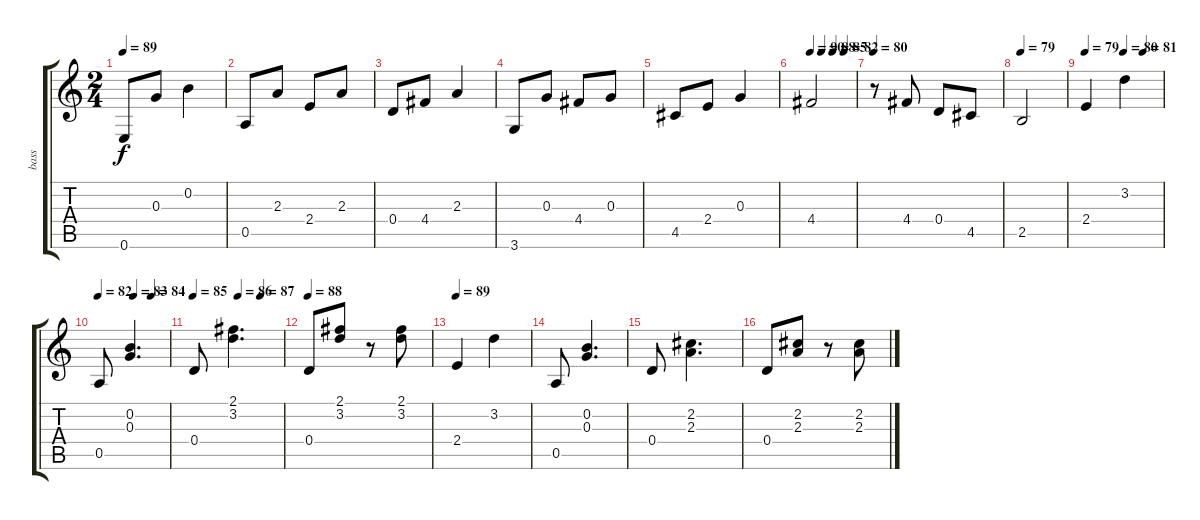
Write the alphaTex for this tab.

\track ("bass" "bass") {instrument acousticguitarnylon}
\staff {score tabs}
\tuning (E4 B3 G3 D3 A2 E2) {hide}
\ts (2 4)
\tempo 89
\clef g2
\ks c
0.6.8{dy f} 0.3.8 0.2.4 |
0.5.8 2.3.8 2.4.8 2.3.8 |
0.4.8 4.4.8 2.3.4 |
3.6.8 0.3.8 4.4.8 0.3.8 |
4.5.8 2.4.8 0.3.4 |
\tempo 90
\tempo (88 0.25)
\tempo (85 0.5)
\tempo (82 0.75)
4.4.2 |
\tempo 80
r.8 4.4.8 0.4.8 4.5.8 |
\tempo 79
2.5.2 |
\tempo 79
\tempo (80 0.5)
\tempo (81 0.75)
2.4.4 3.2.4 |
\tempo 82
\tempo (83 0.5)
\tempo (84 0.75)
0.5.8 (0.2 0.3).4{d} |
\tempo 85
\tempo (86 0.5)
\tempo (87 0.75)
0.4.8 (2.1 3.2).4{d} |
\tempo 88
0.4.8 (2.1 3.2).8 r.8 (2.1 3.2).8 |
\tempo 89
2.4.4 3.2.4 |
0.5.8 (0.2 0.3).4{d} |
0.4.8 (2.2 2.3).4{d} |
0.4.8 (2.2 2.3).8 r.8 (2.2 2.3).8
